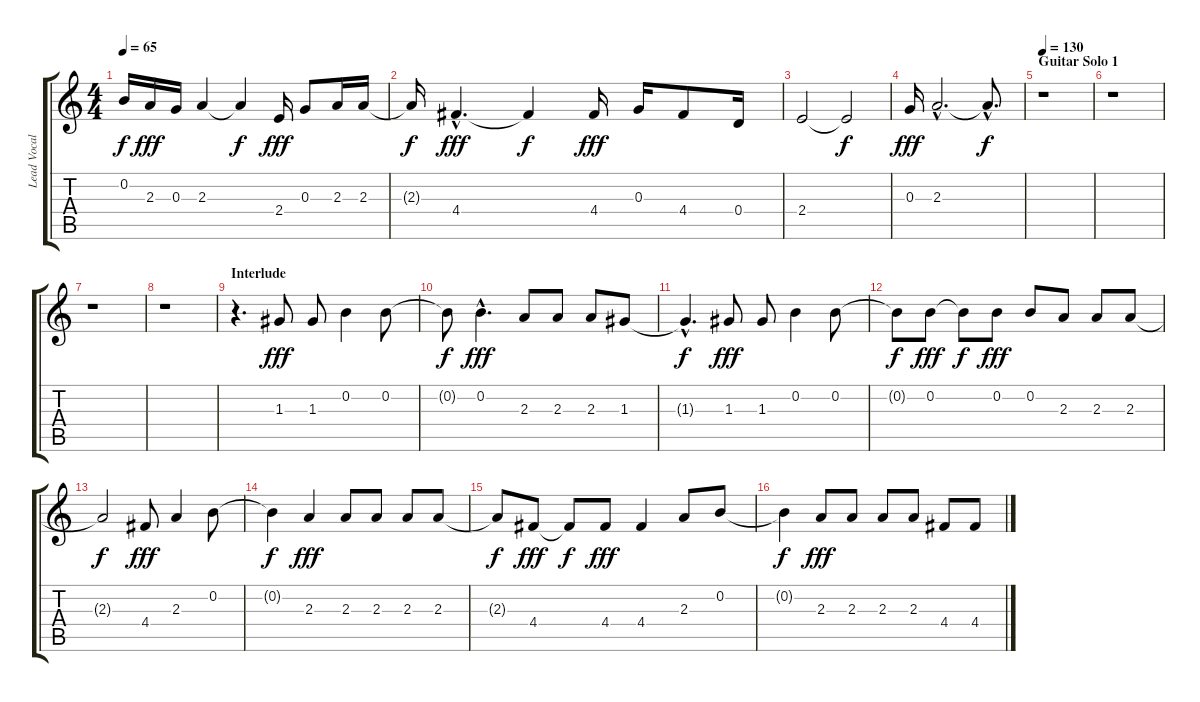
\track ("Lead Vocals (Daltrey)" "Lead Vocal") {instrument electricguitarjazz}
\staff {score tabs}
\tuning (E4 B3 G3 D3 A2 E2) {hide}
\ts (4 4)
\tempo 65
\clef g2
\ks c
0.2{t}.16{dy f} 2.3.16{dy fff} 0.3.16 2.3.4 2.3{t}.4{dy f} 2.4.16{dy fff} 0.3.8 2.3.16 2.3.16 |
2.3{t}.16{dy f} 4.4{hac}.4{d dy fff} 4.4{t}.4{dy f} 4.4.16{dy fff} 0.3.16 4.4.8 0.4.16 |
2.4.2 2.4{t}.2{dy f} |
0.3.16{dy fff} 2.3{hac}.2{d} 2.3{hac t}.8{d dy f} |
\section ("" "Guitar Solo 1")
\tempo 130
r.1 |
r.1 |
r.1 |
r.1 |
\section ("" "Interlude")
r.4{d} 1.3.8{dy fff} 1.3.8 0.2.4 0.2.8 |
0.2{t}.8{dy f} 0.2{hac}.4{d dy fff} 2.3.8 2.3.8 2.3.8 1.3.8 |
1.3{hac t}.4{d dy f} 1.3.8{dy fff} 1.3.8 0.2.4 0.2.8 |
0.2{t}.8{dy f} 0.2.8{dy fff} 0.2{t}.8{dy f} 0.2.8{dy fff} 0.2.8 2.3.8 2.3.8 2.3.8 |
2.3{t}.2{dy f} 4.4.8{dy fff} 2.3.4 0.2.8 |
0.2{t}.4{dy f} 2.3.4{dy fff} 2.3.8 2.3.8 2.3.8 2.3.8 |
2.3{t}.8{dy f} 4.4.8{dy fff} 4.4{t}.8{dy f} 4.4.8{dy fff} 4.4.4 2.3.8 0.2.8 |
0.2{t}.4{dy f} 2.3.8{dy fff} 2.3.8 2.3.8 2.3.8 4.4.8 4.4.8
